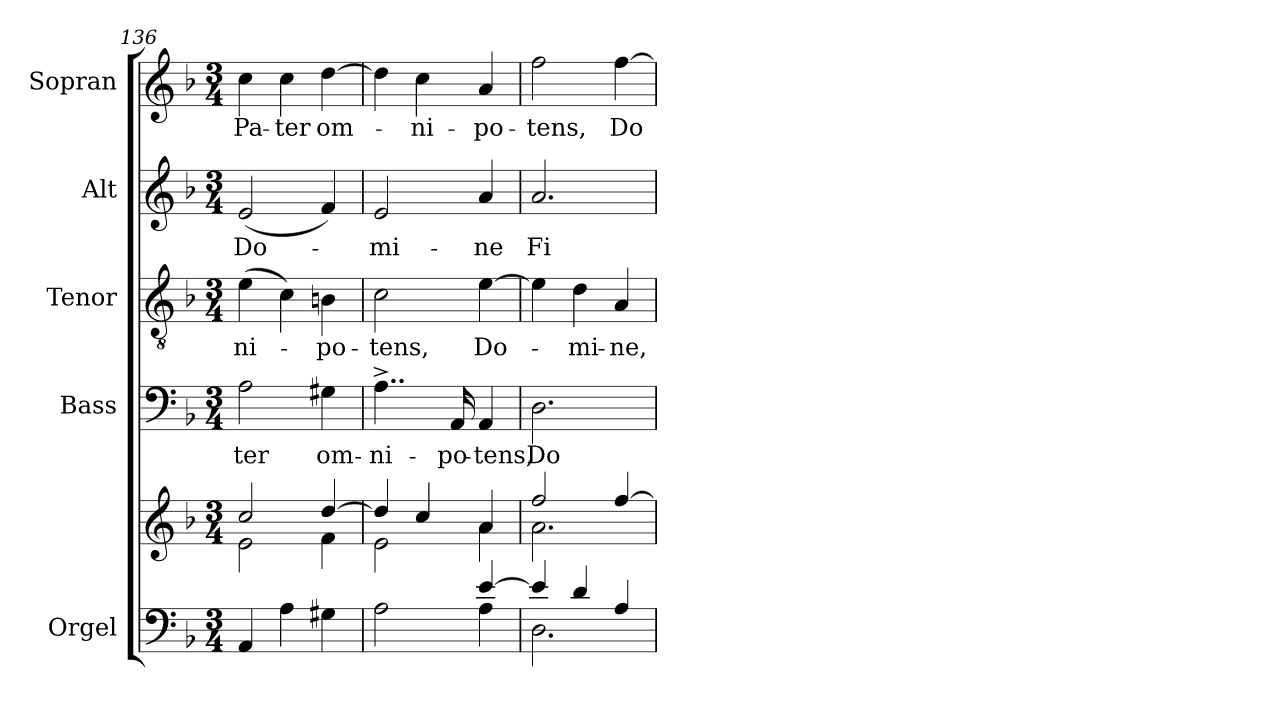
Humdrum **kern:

**kern	**kern	**kern	**text	**kern	**text	**kern	**text	**kern	**text
*part5	*part5	*part4	*part4	*part3	*part3	*part2	*part2	*part1	*part1
*staff6	*staff5	*staff4	*staff4	*staff3	*staff3	*staff2	*staff2	*staff1	*staff1
*I"Orgel	*	*I"Bass	*	*I"Tenor	*	*I"Alt	*	*I"Sopran	*
*I'Org.	*	*I'B.	*	*I'T.	*	*I'A.	*	*I'S.	*
*clefF4	*clefG2	*clefF4	*	*clefGv2	*	*clefG2	*	*clefG2	*
*k[b-]	*k[b-]	*k[b-]	*	*k[b-]	*	*k[b-]	*	*k[b-]	*
*F:	*F:	*F:	*	*F:	*	*F:	*	*F:	*
*M3/4	*M3/4	*M3/4	*	*M3/4	*	*M3/4	*	*M3/4	*
=136	=136	=136	=136	=136	=136	=136	=136	=136	=136
*	*^	*	*	*	*	*	*	*	*
!	!	!	!	!LO:LY:b	!	!LO:LY:b	!	!LO:LY:b	!	!LO:LY:b
4AA/	2cc/	2e\	2A\	-ter	(>4e\	-ni-	(<2e/	Do-	4cc\	Pa-
!	!	!	!	!	!	!	!	!	!	!LO:LY:b
4A\	.	.	.	.	4c\)	.	.	.	4cc\	-ter
!	!	!	!	!LO:LY:b	!	!LO:LY:b	!	!	!	!LO:LY:b
4G#X\	[>4dd/	4f\	4G#X\	om-	4Bn\	-po-	4f/)	.	[4dd\	om-
!!LO:PB:g=z
=137	=137	=137	=137	=137	=137	=137	=137	=137	=137	=137
*^	*	*	*	*	*	*	*	*	*	*
!	!	!	!	!	!LO:LY:b	!	!LO:LY:b	!	!LO:LY:b	!	!
2ryy	2A\	4dd/]	2e\	4..A^>\	-ni-	2c\	-tens,	2e/	-mi-	4dd\]	.
!	!	!	!	!	!	!	!	!	!	!	!LO:LY:b
.	.	4cc/	.	.	.	.	.	.	.	4cc\	-ni-
!	!	!	!	!	!LO:LY:b	!	!	!	!	!	!
.	.	.	.	16AA/	-po-	.	.	.	.	.	.
!	!	!	!	!	!LO:LY:b	!	!LO:LY:b	!	!LO:LY:b	!	!LO:LY:b
[>4e/	4A\	4a/	4a\	4AA/	-tens,	[4e\	Do-	4a/	-ne	4a/	-po-
=138	=138	=138	=138	=138	=138	=138	=138	=138	=138	=138	=138
!	!	!	!	!	!LO:LY:b	!	!	!	!LO:LY:b	!	!LO:LY:b
4e/]	2.D\	2ff/	2.a\	2.D\	Do-	4e\]	.	2.a/	Fi-	2ff\	-tens,
!	!	!	!	!	!	!	!LO:LY:b	!	!	!	!
4d/	.	.	.	.	.	4d\	-mi-	.	.	.	.
!	!	!	!	!	!	!	!LO:LY:b	!	!	!	!LO:LY:b
4A/	.	[>4ff/	.	.	.	4A/	-ne,	.	.	[4ff\	Do-
*v	*v	*	*	*	*	*	*	*	*	*	*
*	*v	*v	*	*	*	*	*	*	*	*
=	=	=	=	=	=	=	=	=	=
*-	*-	*-	*-	*-	*-	*-	*-	*-	*-
